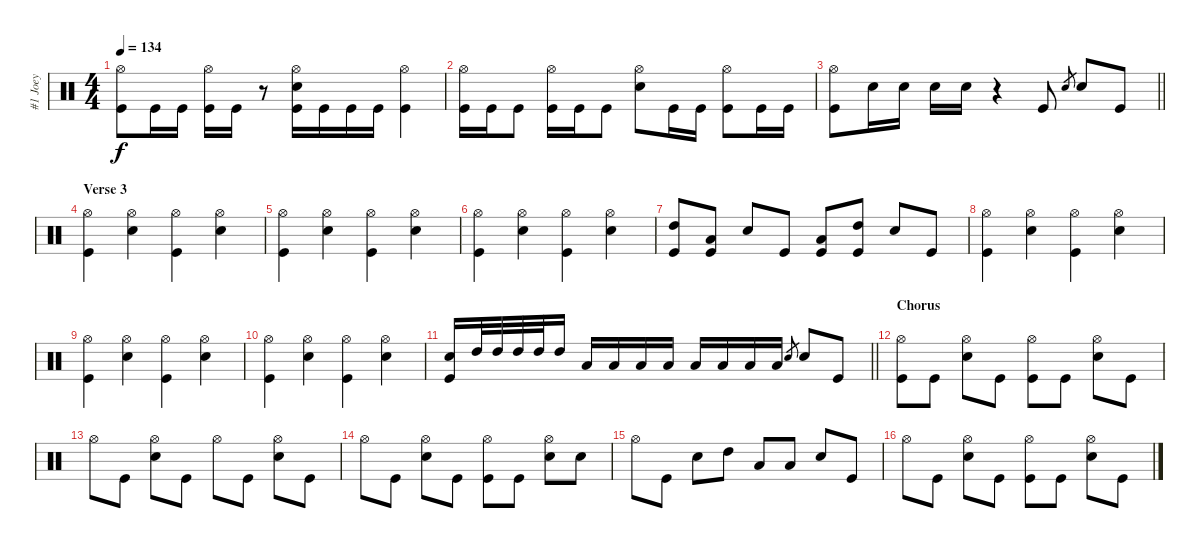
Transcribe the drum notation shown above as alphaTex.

\track ("#1 Joey" "#1 Joey") {instrument percussion}
\staff {score}
\articulation defaults
\ts (4 4)
\tempo 134
\clef neutral
\ks c
("Hi-Hat (open)" "Kick (hit)").8{dy f} "Kick (hit)".16 "Kick (hit)".16 ("Hi-Hat (open)" "Kick (hit)").16 "Kick (hit)".16 r.8 ("Hi-Hat (open)" "Electric Snare (hit)" "Kick (hit)").16 "Kick (hit)".16 "Kick (hit)".16 "Kick (hit)".16 ("Hi-Hat (open)" "Kick (hit)").4 |
("Hi-Hat (open)" "Kick (hit)").16 "Kick (hit)".16 "Kick (hit)".8 ("Hi-Hat (open)" "Kick (hit)").16 "Kick (hit)".16 "Kick (hit)".8 ("Hi-Hat (open)" "Electric Snare (hit)").8 "Kick (hit)".16 "Kick (hit)".16 ("Hi-Hat (open)" "Kick (hit)").8 "Kick (hit)".16 "Kick (hit)".16 |
\barLineRight lightlight
("Hi-Hat (open)" "Kick (hit)").8 "Electric Snare (hit)".16 "Electric Snare (hit)".16 "Electric Snare (hit)".16 "Electric Snare (hit)".16 r.4 "Kick (hit)".8 "Electric Snare (hit)".8{gr} "Electric Snare (hit)".8 "Kick (hit)".8 |
\section ("" "Verse 3")
("Hi-Hat (open)" "Kick (hit)").4 ("Hi-Hat (open)" "Electric Snare (hit)").4 ("Hi-Hat (open)" "Kick (hit)").4 ("Hi-Hat (open)" "Electric Snare (hit)").4 |
("Hi-Hat (open)" "Kick (hit)").4 ("Hi-Hat (open)" "Electric Snare (hit)").4 ("Hi-Hat (open)" "Kick (hit)").4 ("Hi-Hat (open)" "Electric Snare (hit)").4 |
("Hi-Hat (open)" "Kick (hit)").4 ("Hi-Hat (open)" "Electric Snare (hit)").4 ("Hi-Hat (open)" "Kick (hit)").4 ("Hi-Hat (open)" "Electric Snare (hit)").4 |
("High Tom (hit)" "Kick (hit)").8 ("Low Tom (hit)" "Kick (hit)").8 "Electric Snare (hit)".8 "Kick (hit)".8 ("Low Tom (hit)" "Kick (hit)").8 ("High Tom (hit)" "Kick (hit)").8 "Electric Snare (hit)".8 "Kick (hit)".8 |
("Hi-Hat (open)" "Kick (hit)").4 ("Hi-Hat (open)" "Electric Snare (hit)").4 ("Hi-Hat (open)" "Kick (hit)").4 ("Hi-Hat (open)" "Electric Snare (hit)").4 |
("Hi-Hat (open)" "Kick (hit)").4 ("Hi-Hat (open)" "Electric Snare (hit)").4 ("Hi-Hat (open)" "Kick (hit)").4 ("Hi-Hat (open)" "Electric Snare (hit)").4 |
("Hi-Hat (open)" "Kick (hit)").4 ("Hi-Hat (open)" "Electric Snare (hit)").4 ("Hi-Hat (open)" "Kick (hit)").4 ("Hi-Hat (open)" "Electric Snare (hit)").4 |
\barLineRight lightlight
("Electric Snare (hit)" "Kick (hit)").16 "High Tom (hit)".32 "High Tom (hit)".32 "High Tom (hit)".32 "High Tom (hit)".32 "High Tom (hit)".16 "Low Tom (hit)".16 "Low Tom (hit)".16 "Low Tom (hit)".16 "Low Tom (hit)".16 "Low Floor Tom (hit)".16 "Low Floor Tom (hit)".16 "Low Floor Tom (hit)".16 "Low Floor Tom (hit)".16 "Electric Snare (hit)".8{gr} "Electric Snare (hit)".8 "Kick (hit)".8 |
\section ("" "Chorus")
("Hi-Hat (open)" "Kick (hit)").8 "Kick (hit)".8 ("Hi-Hat (open)" "Electric Snare (hit)").8 "Kick (hit)".8 ("Hi-Hat (open)" "Kick (hit)").8 "Kick (hit)".8 ("Hi-Hat (open)" "Electric Snare (hit)").8 "Kick (hit)".8 |
"Hi-Hat (open)".8 "Kick (hit)".8 ("Hi-Hat (open)" "Electric Snare (hit)").8 "Kick (hit)".8 "Hi-Hat (open)".8 "Kick (hit)".8 ("Hi-Hat (open)" "Electric Snare (hit)").8 "Kick (hit)".8 |
"Hi-Hat (open)".8 "Kick (hit)".8 ("Hi-Hat (open)" "Electric Snare (hit)").8 "Kick (hit)".8 ("Hi-Hat (open)" "Kick (hit)").8 "Kick (hit)".8 ("Hi-Hat (open)" "Electric Snare (hit)").8 "Electric Snare (hit)".8 |
"Hi-Hat (open)".8 "Kick (hit)".8 "Electric Snare (hit)".8 "High Tom (hit)".8 "Low Tom (hit)".8 "Low Floor Tom (hit)".8 "Electric Snare (hit)".8 "Kick (hit)".8 |
"Hi-Hat (open)".8 "Kick (hit)".8 ("Hi-Hat (open)" "Electric Snare (hit)").8 "Kick (hit)".8 ("Hi-Hat (open)" "Kick (hit)").8 "Kick (hit)".8 ("Hi-Hat (open)" "Electric Snare (hit)").8 "Kick (hit)".8
